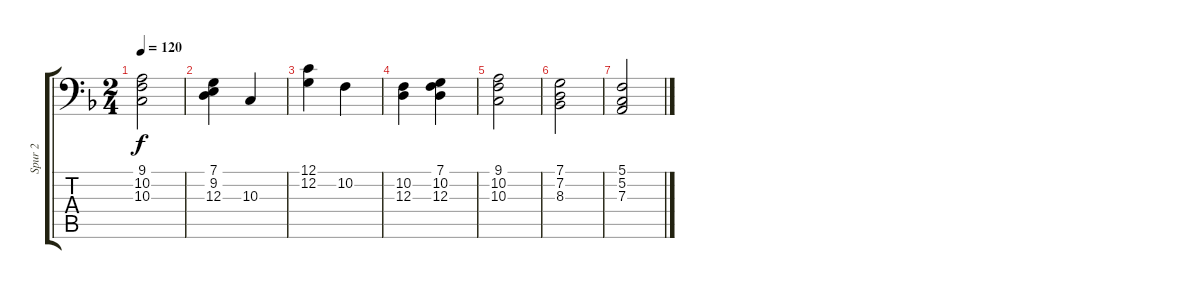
\track ("Spur 2" "Spur 2") {instrument acousticgrandpiano}
\staff {score tabs}
\tuning (C3 G2 D2 A1 E1 B0) {hide}
\ts (2 4)
\tempo 120
\clef f4
\ks f
(9.1 10.2 10.3).2{dy f} |
(7.1 9.2 12.3).4 10.3.4 |
(12.1 12.2).4 10.2.4 |
(10.2 12.3).4 (7.1 10.2 12.3).4 |
(9.1 10.2 10.3).2 |
(7.1 7.2 8.3).2 |
(5.1 5.2 7.3).2
